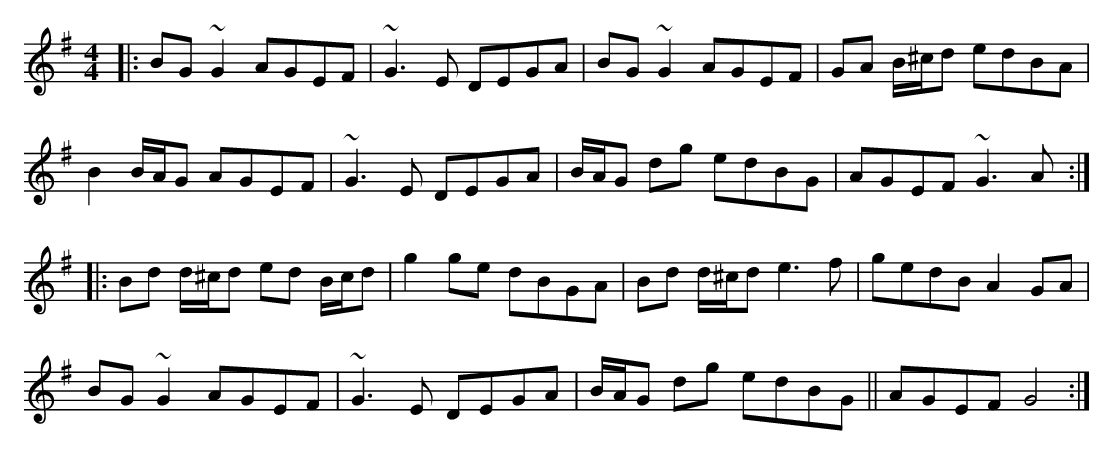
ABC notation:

X:1
M:4/4
K:G
|:BG ~G2 AGEF|~G3 E DEGA|BG ~G2 AGEF|GA B/^c/d edBA|
B2 B/A/G AGEF|~G3 E DEGA|B/A/G dg edBG|AGEF ~G3 A:|
|:Bd d/^c/d ed B/c/d|g2 ge dBGA|Bd d/^c/d e3 f|gedB A2 GA|
BG ~G2 AGEF|~G3 E DEGA|B/A/G dg edBG||AGEF G4:|
